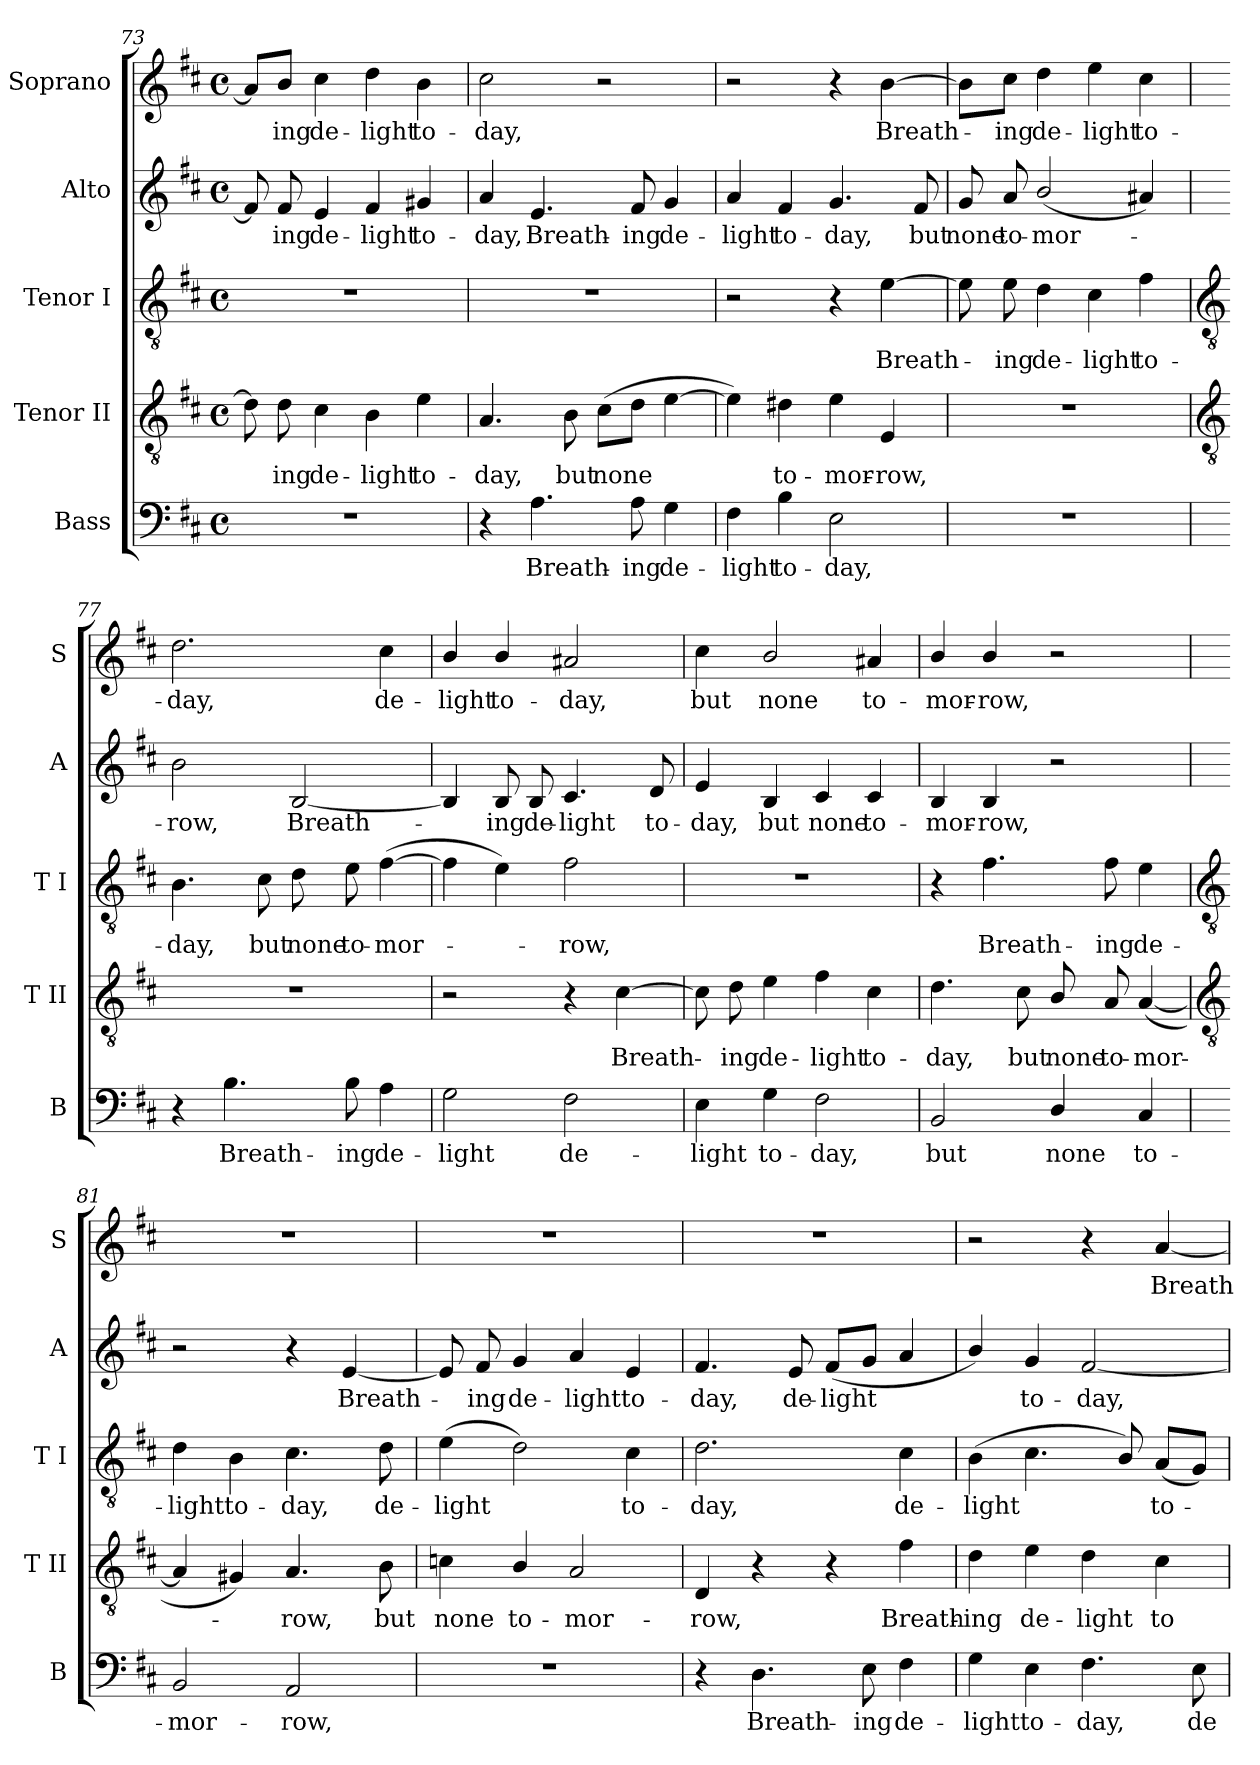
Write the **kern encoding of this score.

**kern	**text	**kern	**text	**kern	**text	**kern	**text	**kern	**text
*part5	*part5	*part4	*part4	*part3	*part3	*part2	*part2	*part1	*part1
*staff5	*staff5	*staff4	*staff4	*staff3	*staff3	*staff2	*staff2	*staff1	*staff1
*I"Bass	*	*I"Tenor II	*	*I"Tenor I	*	*I"Alto	*	*I"Soprano	*
*I'B	*	*I'T II	*	*I'T I	*	*I'A	*	*I'S	*
!!LO:LB:g=z
*clefF4	*	*clefGv2	*	*clefGv2	*	*clefG2	*	*clefG2	*
*k[f#c#]	*	*k[f#c#]	*	*k[f#c#]	*	*k[f#c#]	*	*k[f#c#]	*
*D:	*	*D:	*	*D:	*	*D:	*	*D:	*
*M4/4	*	*M4/4	*	*M4/4	*	*M4/4	*	*M4/4	*
*met(c)	*	*met(c)	*	*met(c)	*	*met(c)	*	*met(c)	*
=73	=73	=73	=73	=73	=73	=73	=73	=73	=73
1r	.	8d]	.	1r	.	8f#]	.	8a/L]	.
!	!	!	!LO:LY:b	!	!	!	!LO:LY:b	!	!LO:LY:b
.	.	8d	ing	.	.	8f#	ing	8b/J	ing
!	!	!	!LO:LY:b	!	!	!	!LO:LY:b	!	!LO:LY:b
.	.	4c#	de-	.	.	4e	de-	4cc#	de-
!	!	!	!LO:LY:b	!	!	!	!LO:LY:b	!	!LO:LY:b
.	.	4B	-light	.	.	4f#	-light	4dd	-light
!	!	!	!LO:LY:b	!	!	!	!LO:LY:b	!	!LO:LY:b
.	.	4e	to-	.	.	4g#X	to-	4b	to-
=74	=74	=74	=74	=74	=74	=74	=74	=74	=74
!	!	!	!LO:LY:b	!	!	!	!LO:LY:b	!	!LO:LY:b
4r	.	4.A	-day,	1r	.	4a	-day,	2cc#	-day,
!	!LO:LY:b	!	!	!	!	!	!LO:LY:b	!	!
4.A	Breath-	.	.	.	.	4.e	Breath-	.	.
!	!	!	!LO:LY:b	!	!	!	!	!	!
.	.	8B	but	.	.	.	.	.	.
!	!	!	!LO:LY:b	!	!	!	!	!	!
.	.	(>8c#L	none	.	.	.	.	2r	.
!	!LO:LY:b	!	!	!	!	!	!LO:LY:b	!	!
8A	-ing	8dJ	.	.	.	8f#	-ing	.	.
!	!LO:LY:b	!	!	!	!	!	!LO:LY:b	!	!
4G	de-	[4e	.	.	.	4g	de-	.	.
=75	=75	=75	=75	=75	=75	=75	=75	=75	=75
!	!LO:LY:b	!	!	!	!	!	!LO:LY:b	!	!
4F#	-light	4e])	.	2r	.	4a	-light	2r	.
!	!LO:LY:b	!	!LO:LY:b	!	!	!	!LO:LY:b	!	!
4B	to-	4d#X	to-	.	.	4f#	to-	.	.
!	!LO:LY:b	!	!LO:LY:b	!	!	!	!LO:LY:b	!	!
2E	-day,	4e	-mor-	4r	.	4.g	-day,	4r	.
!	!	!	!LO:LY:b	!	!LO:LY:b	!	!	!	!LO:LY:b
.	.	4E	-row,	[4e	Breath-	.	.	[4b	Breath-
!	!	!	!	!	!	!	!LO:LY:b	!	!
.	.	.	.	.	.	8f#	but	.	.
=76	=76	=76	=76	=76	=76	=76	=76	=76	=76
!	!	!	!	!	!	!	!LO:LY:b	!	!
1r	.	1r	.	8e]	.	8g	none	8b\L]	.
!	!	!	!	!	!LO:LY:b	!	!LO:LY:b	!	!LO:LY:b
.	.	.	.	8e	ing	8a	to-	8cc#\J	ing
!	!	!	!	!	!LO:LY:b	!	!LO:LY:b	!	!LO:LY:b
.	.	.	.	4d	de-	(<2b/	-mor-	4dd	de-
!	!	!	!	!	!LO:LY:b	!	!	!	!LO:LY:b
.	.	.	.	4c#	-light	.	.	4ee	-light
!	!	!	!	!	!LO:LY:b	!	!	!	!LO:LY:b
.	.	.	.	4f#	to-	4a#X)	.	4cc#	to-
!!LO:LB:g=z
=77	=77	=77	=77	=77	=77	=77	=77	=77	=77
*	*	*clefGv2	*	*clefGv2	*	*	*	*	*
!	!	!	!	!	!LO:LY:b	!	!LO:LY:b	!	!LO:LY:b
4r	.	1r	.	4.B	-day,	2b	row,	2.dd	-day,
!	!LO:LY:b	!	!	!	!	!	!	!	!
4.B	Breath-	.	.	.	.	.	.	.	.
!	!	!	!	!	!LO:LY:b	!	!	!	!
.	.	.	.	8c#	but	.	.	.	.
!	!	!	!	!	!LO:LY:b	!	!LO:LY:b	!	!
.	.	.	.	8d	none	[2B	Breath-	.	.
!	!LO:LY:b	!	!	!	!LO:LY:b	!	!	!	!
8B	-ing	.	.	8e	to-	.	.	.	.
!	!LO:LY:b	!	!	!	!LO:LY:b	!	!	!	!LO:LY:b
4A	de-	.	.	(>[4f#	-mor-	.	.	4cc#	de-
=78	=78	=78	=78	=78	=78	=78	=78	=78	=78
!	!LO:LY:b	!	!	!	!	!	!	!	!LO:LY:b
2G	-light	2r	.	4f#]	.	4B]	.	4b/	-light
!	!	!	!	!	!	!	!LO:LY:b	!	!LO:LY:b
.	.	.	.	4e)	.	8B	ing	4b/	to-
!	!	!	!	!	!	!	!LO:LY:b	!	!
.	.	.	.	.	.	8B	de-	.	.
!	!LO:LY:b	!	!	!	!LO:LY:b	!	!LO:LY:b	!	!LO:LY:b
2F#	de-	4r	.	2f#	row,	4.c#	-light	2a#X	-day,
!	!	!	!LO:LY:b	!	!	!	!	!	!
.	.	[4c#	Breath-	.	.	.	.	.	.
!	!	!	!	!	!	!	!LO:LY:b	!	!
.	.	.	.	.	.	8d	to-	.	.
=79	=79	=79	=79	=79	=79	=79	=79	=79	=79
!	!LO:LY:b	!	!	!	!	!	!LO:LY:b	!	!LO:LY:b
4E	-light	8c#]	.	1r	.	4e	-day,	4cc#	but
!	!	!	!LO:LY:b	!	!	!	!	!	!
.	.	8d	ing	.	.	.	.	.	.
!	!LO:LY:b	!	!LO:LY:b	!	!	!	!LO:LY:b	!	!LO:LY:b
4G	to-	4e	de-	.	.	4B	but	2b/	none
!	!LO:LY:b	!	!LO:LY:b	!	!	!	!LO:LY:b	!	!
2F#	-day,	4f#	-light	.	.	4c#	none	.	.
!	!	!	!LO:LY:b	!	!	!	!LO:LY:b	!	!LO:LY:b
.	.	4c#	to-	.	.	4c#	to-	4a#X	to-
=80	=80	=80	=80	=80	=80	=80	=80	=80	=80
!	!LO:LY:b	!	!LO:LY:b	!	!	!	!LO:LY:b	!	!LO:LY:b
2BB	but	4.d	-day,	4r	.	4B	-mor-	4b/	-mor-
!	!	!	!	!	!LO:LY:b	!	!LO:LY:b	!	!LO:LY:b
.	.	.	.	4.f#	Breath-	4B	-row,	4b/	-row,
!	!	!	!LO:LY:b	!	!	!	!	!	!
.	.	8c#	but	.	.	.	.	.	.
!	!LO:LY:b	!	!LO:LY:b	!	!	!	!	!	!
4D/	none	8B/	none	.	.	2r	.	2r	.
!	!	!	!LO:LY:b	!	!LO:LY:b	!	!	!	!
.	.	8A	to-	8f#	-ing	.	.	.	.
!	!LO:LY:b	!	!LO:LY:b	!	!LO:LY:b	!	!	!	!
4C#	to-	(<[4A	-mor-	4e	de-	.	.	.	.
!!LO:LB:g=z
=81	=81	=81	=81	=81	=81	=81	=81	=81	=81
*	*	*clefGv2	*	*clefGv2	*	*	*	*	*
!	!LO:LY:b	!	!	!	!LO:LY:b	!	!	!	!
2BB	-mor-	4A]	.	4d	-light	2r	.	1r	.
!	!	!	!	!	!LO:LY:b	!	!	!	!
.	.	4G#X)	.	4B	to-	.	.	.	.
!	!LO:LY:b	!	!LO:LY:b	!	!LO:LY:b	!	!	!	!
2AA	-row,	4.A	row,	4.c#	-day,	4r	.	.	.
!	!	!	!	!	!	!	!LO:LY:b	!	!
.	.	.	.	.	.	[4e	Breath-	.	.
!	!	!	!LO:LY:b	!	!LO:LY:b	!	!	!	!
.	.	8B	but	8d	de-	.	.	.	.
=82	=82	=82	=82	=82	=82	=82	=82	=82	=82
!	!	!	!LO:LY:b	!	!LO:LY:b	!	!	!	!
1r	.	4cn	none	(>4e	-light	8e]	.	1r	.
!	!	!	!	!	!	!	!LO:LY:b	!	!
.	.	.	.	.	.	8f#	ing	.	.
!	!	!	!LO:LY:b	!	!	!	!LO:LY:b	!	!
.	.	4B/	to-	2d)	.	4g	de-	.	.
!	!	!	!LO:LY:b	!	!	!	!LO:LY:b	!	!
.	.	2A	-mor-	.	.	4a	-light	.	.
!	!	!	!	!	!LO:LY:b	!	!LO:LY:b	!	!
.	.	.	.	4c#	to-	4e	to-	.	.
=83	=83	=83	=83	=83	=83	=83	=83	=83	=83
!	!	!	!LO:LY:b	!	!LO:LY:b	!	!LO:LY:b	!	!
4r	.	4D	-row,	2.d	-day,	4.f#	-day,	1r	.
!	!LO:LY:b	!	!	!	!	!	!	!	!
4.D	Breath-	4r	.	.	.	.	.	.	.
!	!	!	!	!	!	!	!LO:LY:b	!	!
.	.	.	.	.	.	8e	de-	.	.
!	!	!	!	!	!	!	!LO:LY:b	!	!
.	.	4r	.	.	.	(<8f#L	-light	.	.
!	!LO:LY:b	!	!	!	!	!	!	!	!
8E	-ing	.	.	.	.	8gJ	.	.	.
!	!LO:LY:b	!	!LO:LY:b	!	!LO:LY:b	!	!	!	!
4F#	de-	4f#	Breath-	4c#	de-	4a	.	.	.
=84	=84	=84	=84	=84	=84	=84	=84	=84	=84
!	!LO:LY:b	!	!LO:LY:b	!	!LO:LY:b	!	!	!	!
4G	-light	4d	-ing	(>4B	-light	4b/)	.	2r	.
!	!LO:LY:b	!	!LO:LY:b	!	!	!	!LO:LY:b	!	!
4E	to-	4e	de-	4.c#	.	4g	to-	.	.
!	!LO:LY:b	!	!LO:LY:b	!	!	!	!LO:LY:b	!	!
4.F#	-day,	4d	-light	.	.	[2f#	-day,	4r	.
.	.	.	.	8B/)	.	.	.	.	.
!	!	!	!LO:LY:b	!	!LO:LY:b	!	!	!	!LO:LY:b
.	.	4c#	to-	(<8AL	to-	.	.	[4a	Breath-
!	!LO:LY:b	!	!	!	!	!	!	!	!
8E	de-	.	.	8GJ)	.	.	.	.	.
=	=	=	=	=	=	=	=	=	=
*-	*-	*-	*-	*-	*-	*-	*-	*-	*-
